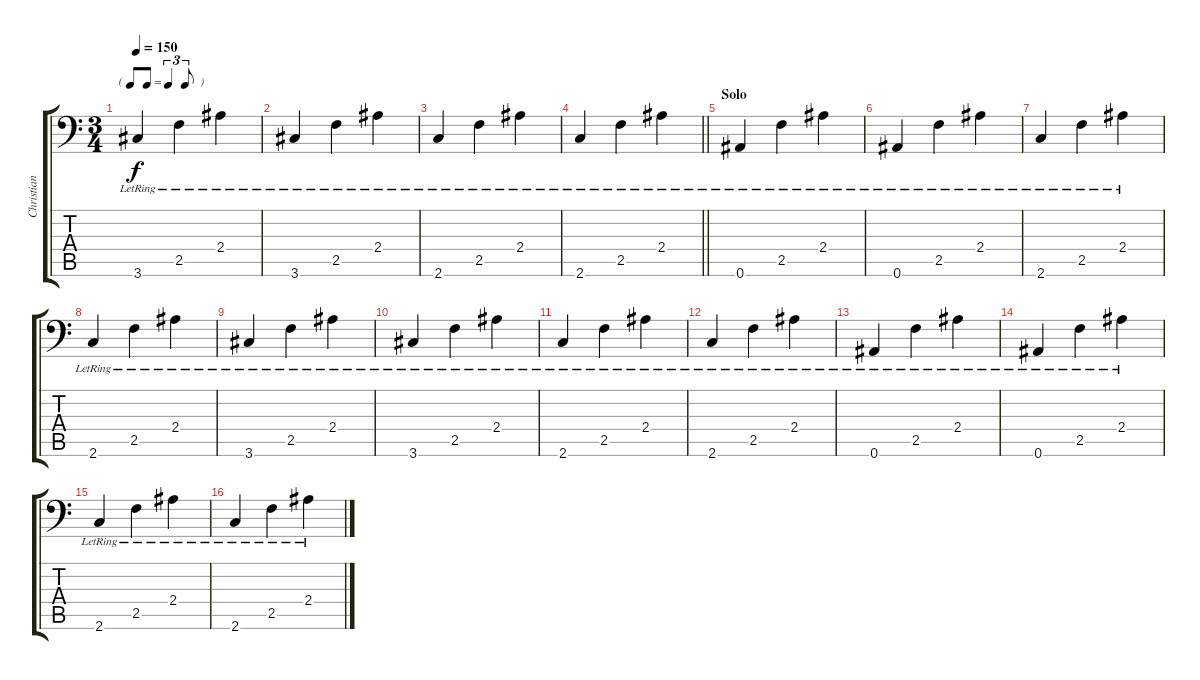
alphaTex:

\track ("Christian Abbott" "Christian ") {instrument distortionguitar}
\staff {score tabs}
\tuning (Bb3 F3 Db3 Ab2 Eb2 Bb1) {hide}
\ts (3 4)
\tf triplet8th
\tempo 150
\clef f4
\ks c
3.6{lr}.4{dy f} 2.5{lr}.4 2.4{lr}.4 |
3.6{lr}.4 2.5{lr}.4 2.4{lr}.4 |
2.6{lr}.4 2.5{lr}.4 2.4{lr}.4 |
\barLineRight lightlight
2.6{lr}.4 2.5{lr}.4 2.4{lr}.4 |
\section ("" "Solo")
0.6{lr}.4{volume 16 instrument acousticguitarsteel} 2.5{lr}.4 2.4{lr}.4 |
0.6{lr}.4 2.5{lr}.4 2.4{lr}.4 |
2.6{lr}.4 2.5{lr}.4 2.4{lr}.4 |
2.6{lr}.4 2.5{lr}.4 2.4{lr}.4 |
3.6{lr}.4 2.5{lr}.4 2.4{lr}.4 |
3.6{lr}.4 2.5{lr}.4 2.4{lr}.4 |
2.6{lr}.4 2.5{lr}.4 2.4{lr}.4 |
2.6{lr}.4 2.5{lr}.4 2.4{lr}.4 |
0.6{lr}.4{instrument acousticguitarsteel} 2.5{lr}.4 2.4{lr}.4 |
0.6{lr}.4 2.5{lr}.4 2.4{lr}.4 |
2.6{lr}.4 2.5{lr}.4 2.4{lr}.4 |
2.6{lr}.4 2.5{lr}.4 2.4{lr}.4
